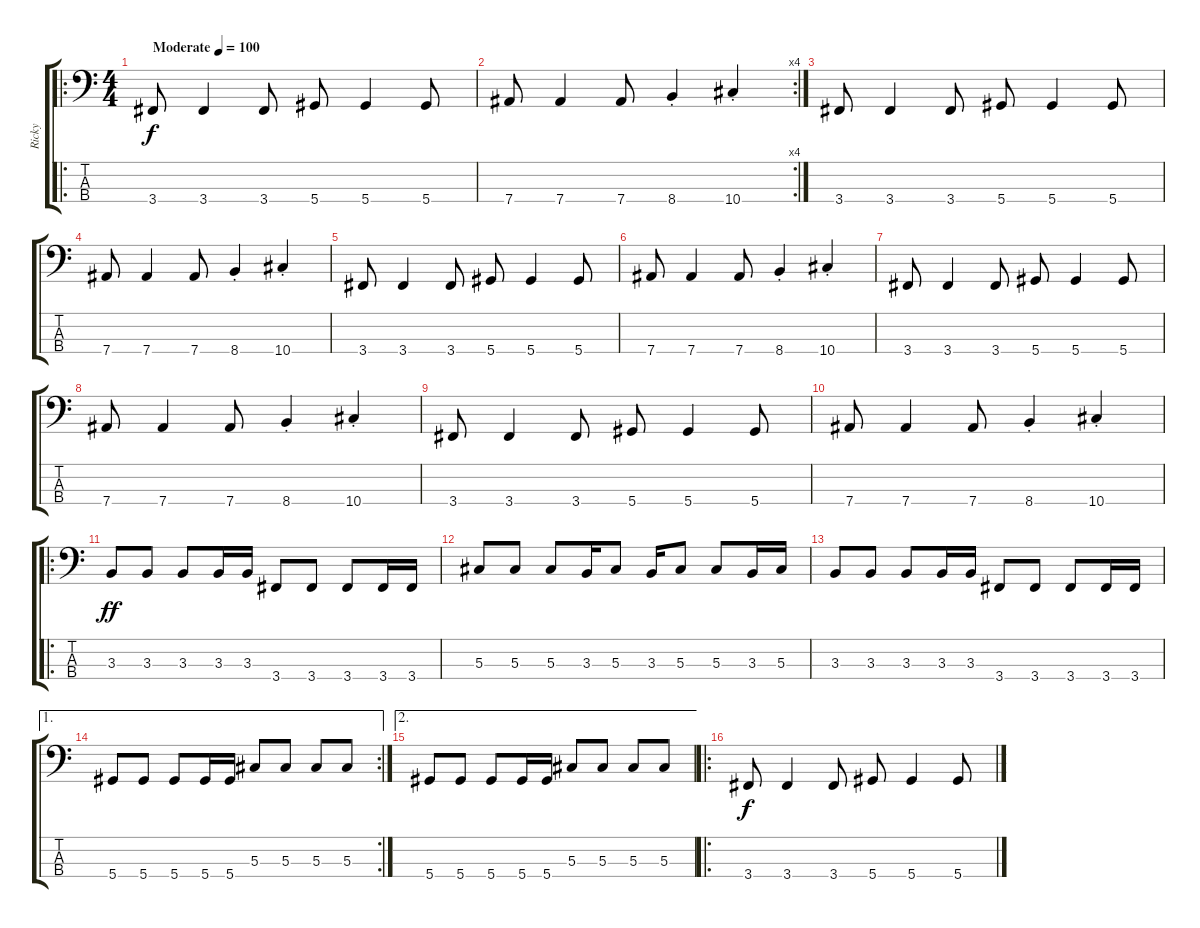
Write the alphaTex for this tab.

\track ("Ricky" "Ricky") {instrument electricbassfinger}
\staff {score tabs}
\tuning (Gb2 Db2 Ab1 Eb1) {hide}
\ro
\ts (4 4)
\tempo (100 "Moderate")
\clef f4
\ks c
3.4.8{dy f instrument electricbassfinger} 3.4.4 3.4.8 5.4.8 5.4.4 5.4.8 |
\rc 4
7.4.8 7.4.4 7.4.8 8.4{st}.4 10.4{st}.4 |
3.4.8 3.4.4 3.4.8 5.4.8 5.4.4 5.4.8 |
7.4.8 7.4.4 7.4.8 8.4{st}.4 10.4{st}.4 |
3.4.8 3.4.4 3.4.8 5.4.8 5.4.4 5.4.8 |
7.4.8 7.4.4 7.4.8 8.4{st}.4 10.4{st}.4 |
3.4.8 3.4.4 3.4.8 5.4.8 5.4.4 5.4.8 |
7.4.8 7.4.4 7.4.8 8.4{st}.4 10.4{st}.4 |
3.4.8 3.4.4 3.4.8 5.4.8 5.4.4 5.4.8 |
7.4.8 7.4.4 7.4.8 8.4{st}.4 10.4{st}.4 |
\ro
3.3.8{dy ff} 3.3.8 3.3.8 3.3.16 3.3.16 3.4.8 3.4.8 3.4.8 3.4.16 3.4.16 |
5.3.8 5.3.8 5.3.8 3.3.16 5.3.8 3.3.16 5.3.8 5.3.8 3.3.16 5.3.16 |
3.3.8 3.3.8 3.3.8 3.3.16 3.3.16 3.4.8 3.4.8 3.4.8 3.4.16 3.4.16 |
\ae 1
\rc 2
5.4.8 5.4.8 5.4.8 5.4.16 5.4.16 5.3.8 5.3.8 5.3.8 5.3.8 |
\ae 2
5.4.8 5.4.8 5.4.8 5.4.16 5.4.16 5.3.8 5.3.8 5.3.8 5.3.8 |
\ro
3.4.8{dy f} 3.4.4 3.4.8 5.4.8 5.4.4 5.4.8
